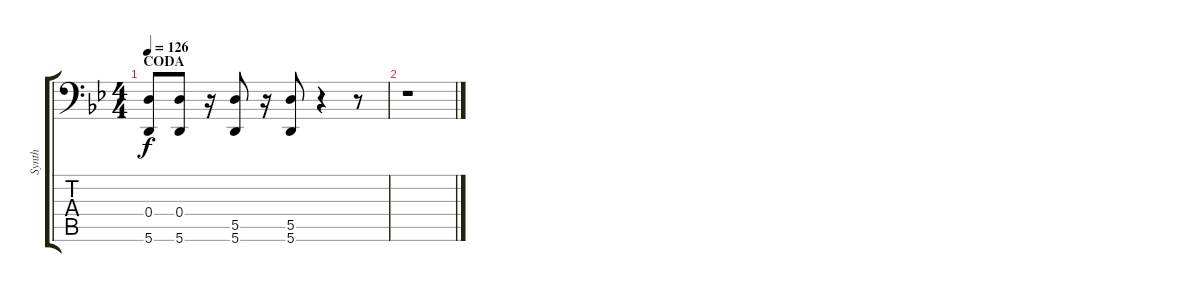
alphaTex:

\track ("Synth" "Synth") {instrument lead1square}
\staff {score tabs}
\tuning (E4 B3 G3 D3 A2 A1) {hide}
\ts (4 4)
\section ("" "CODA")
\tempo 126
\clef f4
\ks bb
(0.4 5.6).8{dy f} (0.4 5.6).8 r.16 (5.5 5.6).8 r.16 (5.5 5.6).8 r.4 r.8 |
r.1
